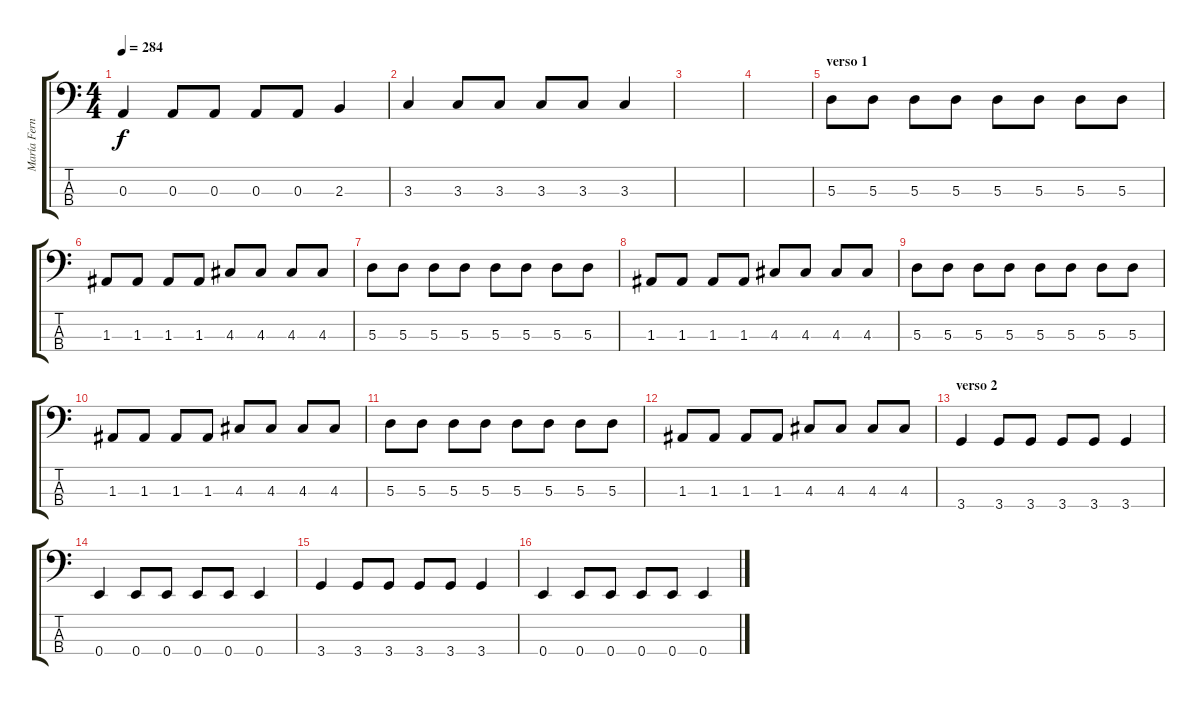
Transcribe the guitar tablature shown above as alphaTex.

\track ("María Fernanda (bajo)" "María Fern") {instrument electricbasspick}
\staff {score tabs}
\tuning (G2 D2 A1 E1) {hide}
\ts (4 4)
\tempo 284
\clef f4
\ks c
0.3.4{dy f} 0.3.8 0.3.8 0.3.8 0.3.8 2.3.4 |
3.3.4 3.3.8 3.3.8 3.3.8 3.3.8 3.3.4 |
|
|
\section ("" "verso 1")
5.3.8 5.3.8 5.3.8 5.3.8 5.3.8 5.3.8 5.3.8 5.3.8 |
1.3.8 1.3.8 1.3.8 1.3.8 4.3.8 4.3.8 4.3.8 4.3.8 |
5.3.8 5.3.8 5.3.8 5.3.8 5.3.8 5.3.8 5.3.8 5.3.8 |
1.3.8 1.3.8 1.3.8 1.3.8 4.3.8 4.3.8 4.3.8 4.3.8 |
5.3.8 5.3.8 5.3.8 5.3.8 5.3.8 5.3.8 5.3.8 5.3.8 |
1.3.8 1.3.8 1.3.8 1.3.8 4.3.8 4.3.8 4.3.8 4.3.8 |
5.3.8 5.3.8 5.3.8 5.3.8 5.3.8 5.3.8 5.3.8 5.3.8 |
1.3.8 1.3.8 1.3.8 1.3.8 4.3.8 4.3.8 4.3.8 4.3.8 |
\section ("" "verso 2")
3.4.4 3.4.8 3.4.8 3.4.8 3.4.8 3.4.4 |
0.4.4 0.4.8 0.4.8 0.4.8 0.4.8 0.4.4 |
3.4.4 3.4.8 3.4.8 3.4.8 3.4.8 3.4.4 |
0.4.4 0.4.8 0.4.8 0.4.8 0.4.8 0.4.4
